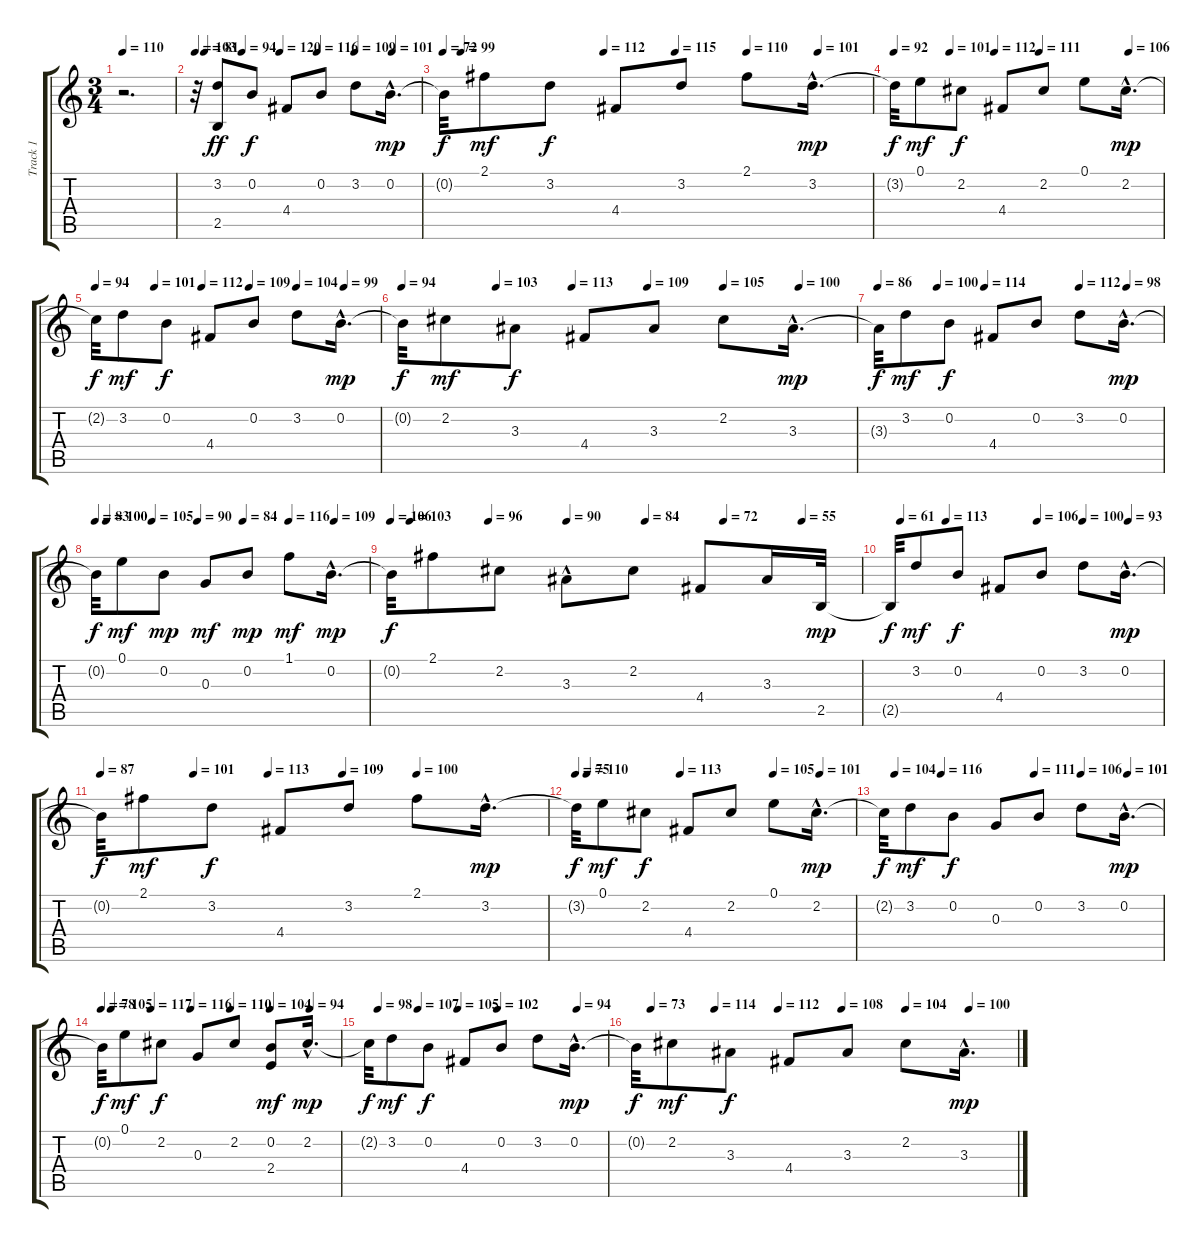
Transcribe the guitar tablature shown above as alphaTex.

\track ("Track 1" "Track 1") {instrument acousticguitarnylon}
\staff {score tabs}
\tuning (E4 B3 G3 D3 A2 E2) {hide}
\ts (3 4)
\tempo 110
\clef g2
\ks c
r.2{d dy ff instrument acousticguitarnylon} |
\tempo 103
\tempo (81 0.041666666666666664)
\tempo (94 0.20833333333333334)
\tempo (120 0.375)
\tempo (116 0.5416666666666666)
\tempo (109 0.7083333333333334)
\tempo (101 0.875)
r.32 (3.2 2.5).8 0.2.8{dy f} 4.4.8 0.2.8 3.2.8 0.2{hac}.16{d dy mp} |
\tempo 72
\tempo (99 0.041666666666666664)
\tempo (112 0.375)
\tempo (115 0.5416666666666666)
\tempo (110 0.7083333333333334)
\tempo (101 0.875)
0.2{t}.32{dy f} 2.1.8{dy mf} 3.2.8{dy f} 4.4.8 3.2.8 2.1.8 3.2{hac}.16{d dy mp} |
\tempo 92
\tempo (101 0.20833333333333334)
\tempo (112 0.375)
\tempo (111 0.5416666666666666)
\tempo (106 0.875)
3.2{t}.32{dy f} 0.1.8{dy mf} 2.2.8{dy f} 4.4.8 2.2.8 0.1.8 2.2{hac}.16{d dy mp} |
\tempo 94
\tempo (101 0.20833333333333334)
\tempo (112 0.375)
\tempo (109 0.5416666666666666)
\tempo (104 0.7083333333333334)
\tempo (99 0.875)
2.2{t}.32{dy f} 3.2.8{dy mf} 0.2.8{dy f} 4.4.8 0.2.8 3.2.8 0.2{hac}.16{d dy mp} |
\tempo 94
\tempo (103 0.20833333333333334)
\tempo (113 0.375)
\tempo (109 0.5416666666666666)
\tempo (105 0.7083333333333334)
\tempo (100 0.875)
0.2{t}.32{dy f} 2.2.8{dy mf} 3.3.8{dy f} 4.4.8 3.3.8 2.2.8 3.3{hac}.16{d dy mp} |
\tempo 86
\tempo (100 0.20833333333333334)
\tempo (114 0.375)
\tempo (112 0.7083333333333334)
\tempo (98 0.875)
3.3{t}.32{dy f} 3.2.8{dy mf} 0.2.8{dy f} 4.4.8 0.2.8 3.2.8 0.2{hac}.16{d dy mp} |
\tempo 83
\tempo (100 0.041666666666666664)
\tempo (105 0.20833333333333334)
\tempo (90 0.375)
\tempo (84 0.5416666666666666)
\tempo (116 0.7083333333333334)
\tempo (109 0.875)
0.2{t}.32{dy f} 0.1.8{dy mf} 0.2.8{dy mp} 0.3.8{dy mf} 0.2.8{dy mp} 1.1.8{dy mf} 0.2{hac}.16{d dy mp} |
\tempo 106
\tempo (103 0.041666666666666664)
\tempo (96 0.20833333333333334)
\tempo (90 0.375)
\tempo (84 0.5416666666666666)
\tempo (72 0.7083333333333334)
\tempo (55 0.875)
0.2{t}.32{dy f} 2.1.8 2.2.8 3.3{hac}.8 2.2.8 4.4.8 3.3.16 2.5.32{dy mp} |
\tempo (61 0.041666666666666664)
\tempo (113 0.20833333333333334)
\tempo (106 0.5416666666666666)
\tempo (100 0.7083333333333334)
\tempo (93 0.875)
2.5{t}.32{dy f} 3.2.8{dy mf} 0.2.8{dy f} 4.4.8 0.2.8 3.2.8 0.2{hac}.16{d dy mp} |
\tempo 87
\tempo (101 0.20833333333333334)
\tempo (113 0.375)
\tempo (109 0.5416666666666666)
\tempo (100 0.7083333333333334)
0.2{t}.32{dy f} 2.1.8{dy mf} 3.2.8{dy f} 4.4.8 3.2.8 2.1.8 3.2{hac}.16{d dy mp} |
\tempo 75
\tempo (110 0.041666666666666664)
\tempo (113 0.375)
\tempo (105 0.7083333333333334)
\tempo (101 0.875)
3.2{t}.32{dy f} 0.1.8{dy mf} 2.2.8{dy f} 4.4.8 2.2.8 0.1.8 2.2{hac}.16{d dy mp} |
\tempo (104 0.041666666666666664)
\tempo (116 0.20833333333333334)
\tempo (111 0.5416666666666666)
\tempo (106 0.7083333333333334)
\tempo (101 0.875)
2.2{t}.32{dy f} 3.2.8{dy mf} 0.2.8{dy f} 0.3.8 0.2.8 3.2.8 0.2{hac}.16{d dy mp} |
\tempo 78
\tempo (105 0.041666666666666664)
\tempo (117 0.20833333333333334)
\tempo (116 0.375)
\tempo (110 0.5416666666666666)
\tempo (104 0.7083333333333334)
\tempo (94 0.875)
0.2{t}.32{dy f} 0.1.8{dy mf} 2.2.8{dy f} 0.3.8 2.2.8 (0.2 2.4).8{dy mf} 2.2{hac}.16{d dy mp} |
\tempo (98 0.041666666666666664)
\tempo (107 0.20833333333333334)
\tempo (105 0.375)
\tempo (102 0.5416666666666666)
\tempo (94 0.875)
2.2{t}.32{dy f} 3.2.8{dy mf} 0.2.8{dy f} 4.4.8 0.2.8 3.2.8 0.2{hac}.16{d dy mp} |
\tempo (73 0.041666666666666664)
\tempo (114 0.20833333333333334)
\tempo (112 0.375)
\tempo (108 0.5416666666666666)
\tempo (104 0.7083333333333334)
\tempo (100 0.875)
0.2{t}.32{dy f} 2.2.8{dy mf} 3.3.8{dy f} 4.4.8 3.3.8 2.2.8 3.3{hac}.16{d dy mp}
